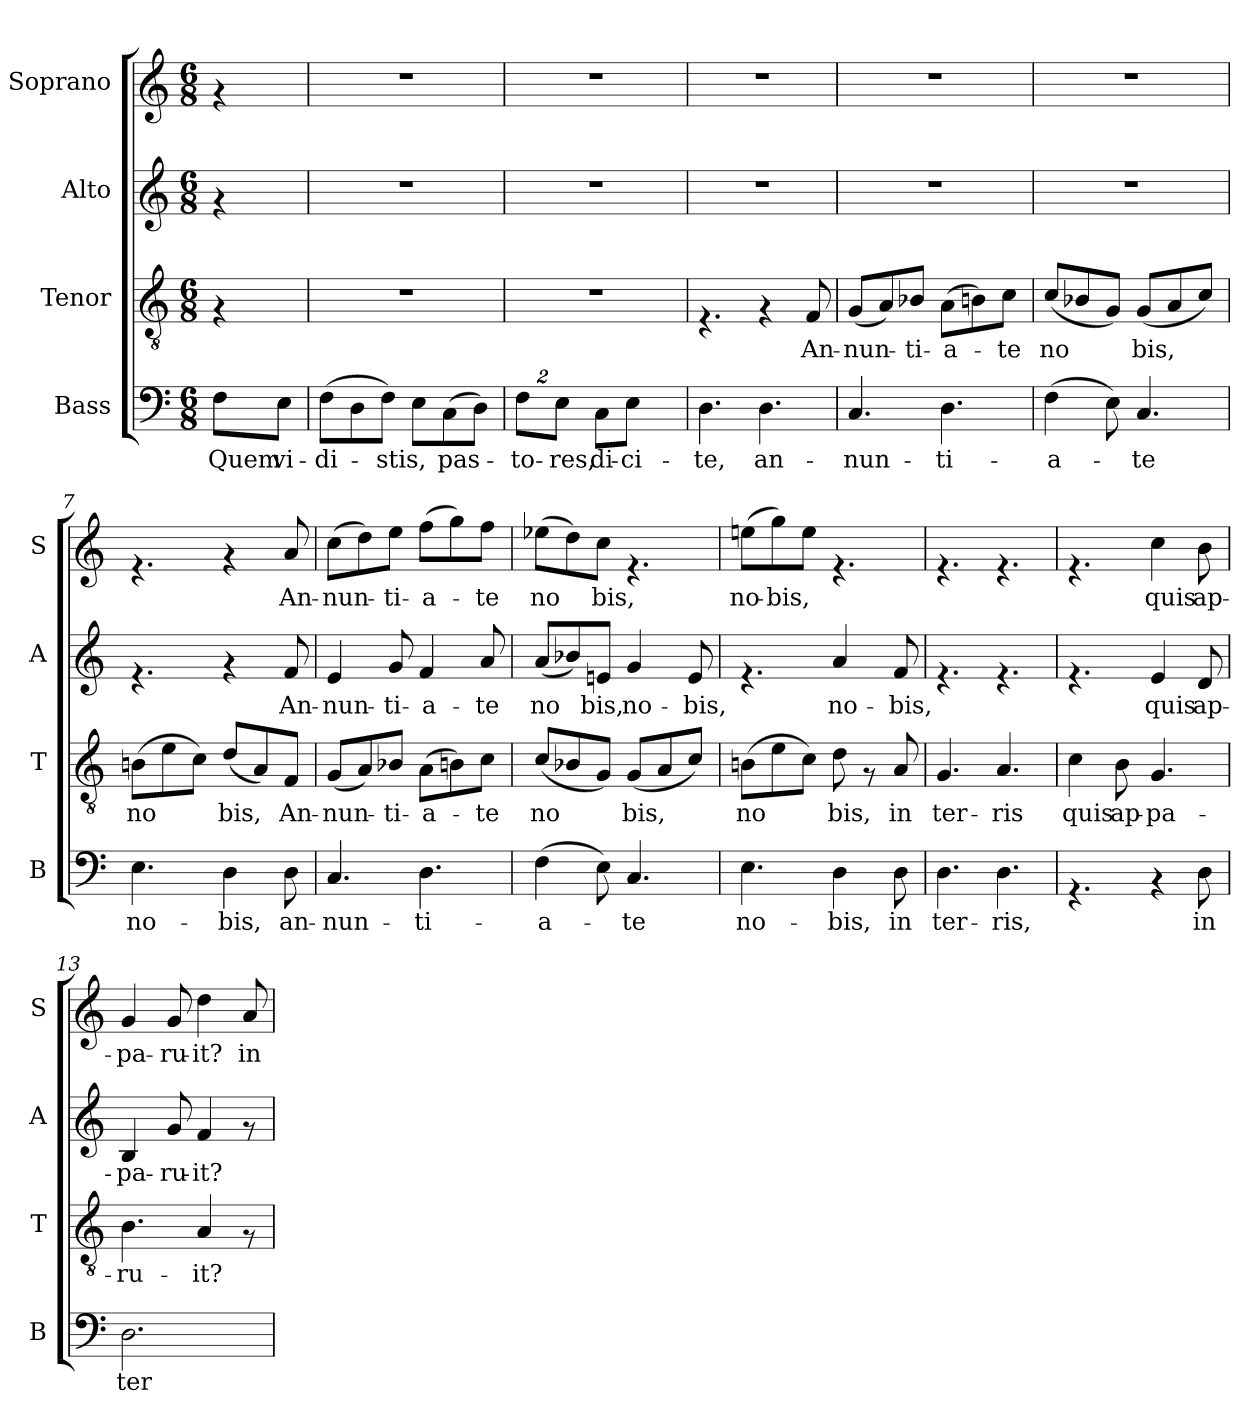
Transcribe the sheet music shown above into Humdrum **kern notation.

**kern	**text	**kern	**text	**kern	**text	**kern	**text
*part4	*part4	*part3	*part3	*part2	*part2	*part1	*part1
*staff4	*staff4	*staff3	*staff3	*staff2	*staff2	*staff1	*staff1
*I"Bass	*	*I"Tenor	*	*I"Alto	*	*I"Soprano	*
*I'B	*	*I'T	*	*I'A	*	*I'S	*
*clefF4	*	*clefGv2	*	*clefG2	*	*clefG2	*
*k[]	*	*k[]	*	*k[]	*	*k[]	*
*C:	*	*C:	*	*C:	*	*C:	*
*M6/8	*	*M6/8	*	*M6/8	*	*M6/8	*
=1	=1	=1	=1	=1	=1	=1	=1
!	!LO:LY:b	!	!	!	!	!	!
8F\L	Quem	4rF	.	4rf	.	4rf	.
!	!LO:LY:b	!	!	!	!	!	!
8E\J	vi-	.	.	.	.	.	.
=2	=2	=2	=2	=2	=2	=2	=2
!	!LO:LY:b	!	!	!	!	!	!
(>8F\L	-di-	2.r	.	2.r	.	2.r	.
8D\	.	.	.	.	.	.	.
!	!LO:LY:b	!	!	!	!	!	!
8F\J)	-stis,	.	.	.	.	.	.
8E\L	.	.	.	.	.	.	.
!	!LO:LY:b	!	!	!	!	!	!
(>8C\	pas-	.	.	.	.	.	.
8D\J)	.	.	.	.	.	.	.
=3	=3	=3	=3	=3	=3	=3	=3
!	!LO:LY:b	!	!	!	!	!	!
16%3F\L	-to-	2.r	.	2.r	.	2.r	.
!	!LO:LY:b	!	!	!	!	!	!
16%3E\J	-res,	.	.	.	.	.	.
!	!LO:LY:b	!	!	!	!	!	!
8C\L	di-	.	.	.	.	.	.
!	!LO:LY:b	!	!	!	!	!	!
8E\J	-ci-	.	.	.	.	.	.
8ryy	.	.	.	.	.	.	.
=4	=4	=4	=4	=4	=4	=4	=4
!	!LO:LY:b	!	!	!	!	!	!
4.D\	-te,	4.rF	.	2.r	.	2.r	.
!	!LO:LY:b	!	!	!	!	!	!
4.D\	an-	4rF	.	.	.	.	.
!	!	!	!LO:LY:b	!	!	!	!
.	.	8F/	An-	.	.	.	.
=5	=5	=5	=5	=5	=5	=5	=5
!	!LO:LY:b	!	!LO:LY:b	!	!	!	!
4.C/	-nun-	(<8G/L	-nun-	2.r	.	2.r	.
.	.	8A/)	.	.	.	.	.
!	!	!	!LO:LY:b	!	!	!	!
.	.	8B-X/J	-ti-	.	.	.	.
!	!LO:LY:b	!	!LO:LY:b	!	!	!	!
4.D\	-ti-	(>8A\L	-a-	.	.	.	.
.	.	8Bn\)	.	.	.	.	.
!	!	!	!LO:LY:b	!	!	!	!
.	.	8c\J	-te	.	.	.	.
=6	=6	=6	=6	=6	=6	=6	=6
!	!LO:LY:b	!	!LO:LY:b	!	!	!	!
(>4F\	-a-	(<8c/L	no	2.r	.	2.r	.
.	.	8B-X/	.	.	.	.	.
8E\)	.	8G/J)	.	.	.	.	.
!	!LO:LY:b	!	!LO:LY:b	!	!	!	!
4.C/	-te	(<8G/L	bis,	.	.	.	.
.	.	8A/	.	.	.	.	.
.	.	8c/J)	.	.	.	.	.
!!LO:LB:g=z
=7	=7	=7	=7	=7	=7	=7	=7
!	!LO:LY:b	!	!LO:LY:b	!	!	!	!
4.E\	no-	(>8Bni\L	no	4.rf	.	4.rf	.
.	.	8e\	.	.	.	.	.
.	.	8c\J)	.	.	.	.	.
!	!LO:LY:b	!	!LO:LY:b	!	!	!	!
4D\	-bis,	(<8d/L	bis,	4rf	.	4rf	.
.	.	8A/)	.	.	.	.	.
!	!LO:LY:b	!	!LO:LY:b	!	!LO:LY:b	!	!LO:LY:b
8D\	an-	8F/J	An-	8f/	An-	8a/	An-
=8	=8	=8	=8	=8	=8	=8	=8
!	!LO:LY:b	!	!LO:LY:b	!	!LO:LY:b	!	!LO:LY:b
4.C/	-nun-	(<8G/L	-nun-	4e/	-nun-	(>8cc\L	-nun-
.	.	8A/)	.	.	.	8dd\)	.
!	!	!	!LO:LY:b	!	!LO:LY:b	!	!LO:LY:b
.	.	8B-X/J	-ti-	8g/	-ti-	8ee\J	-ti-
!	!LO:LY:b	!	!LO:LY:b	!	!LO:LY:b	!	!LO:LY:b
4.D\	-ti-	(>8A\L	-a-	4f/	-a-	(>8ff\L	-a-
.	.	8Bn\)	.	.	.	8gg\)	.
!	!	!	!LO:LY:b	!	!LO:LY:b	!	!LO:LY:b
.	.	8c\J	-te	8a/	-te	8ff\J	-te
=9	=9	=9	=9	=9	=9	=9	=9
!	!LO:LY:b	!	!LO:LY:b	!	!LO:LY:b	!	!LO:LY:b
(>4F\	-a-	(<8c/L	no	(<8a/L	no	(>8ee-X\L	no
.	.	8B-X/	.	8b-X/)	.	8dd\)	.
!	!	!	!	!	!LO:LY:b	!	!LO:LY:b
8E\)	.	8G/J)	.	8en/J	bis,	8cc\J	bis,
!	!LO:LY:b	!	!LO:LY:b	!	!LO:LY:b	!	!
4.C/	-te	(<8G/L	bis,	4g/	no-	4.rf	.
.	.	8A/	.	.	.	.	.
!	!	!	!	!	!LO:LY:b	!	!
.	.	8c/J)	.	8e/	-bis,	.	.
=10	=10	=10	=10	=10	=10	=10	=10
!	!LO:LY:b	!	!LO:LY:b	!	!	!	!LO:LY:b
4.E\	no-	(>8Bni\L	no	4.rf	.	(>8eeni\L	no-
!	!	!	!	!	!	!	!LO:LY:b
.	.	8e\	.	.	.	8gg\)	-bis,
.	.	8c\J)	.	.	.	8ee\J	.
!	!LO:LY:b	!	!LO:LY:b	!	!LO:LY:b	!	!
4D\	-bis,	8d\	bis,	4a/	no-	4.rf	.
.	.	8rF	.	.	.	.	.
!	!LO:LY:b	!	!LO:LY:b	!	!LO:LY:b	!	!
8D\	in	8A/	in	8f/	-bis,	.	.
=11	=11	=11	=11	=11	=11	=11	=11
!	!LO:LY:b	!	!LO:LY:b	!	!	!	!
4.D\	ter-	4.G/	ter-	4.rf	.	4.rf	.
!	!LO:LY:b	!	!LO:LY:b	!	!	!	!
4.D\	-ris,	4.A/	-ris	4.rf	.	4.rf	.
!!LO:LB:g=z
=12	=12	=12	=12	=12	=12	=12	=12
!	!	!	!LO:LY:b	!	!	!	!
4.rAA	.	4c\	quis	4.rf	.	4.rf	.
!	!	!	!LO:LY:b	!	!	!	!
.	.	8B\	ap-	.	.	.	.
!	!	!	!LO:LY:b	!	!LO:LY:b	!	!LO:LY:b
4rAA	.	4.G/	-pa-	4e/	quis	4cc\	quis
!	!LO:LY:b	!	!	!	!LO:LY:b	!	!LO:LY:b
8D\	in	.	.	8d/	ap-	8b\	ap-
=13	=13	=13	=13	=13	=13	=13	=13
!	!LO:LY:b	!	!LO:LY:b	!	!LO:LY:b	!	!LO:LY:b
2.D\	ter-	4.B\	-ru-	4B/	-pa-	4g/	-pa-
!	!	!	!	!	!LO:LY:b	!	!LO:LY:b
.	.	.	.	8g/	-ru-	8g/	-ru-
!	!	!	!LO:LY:b	!	!LO:LY:b	!	!LO:LY:b
.	.	4A/	-it?	4f/	-it?	4dd\	-it?
!	!	!	!	!	!	!	!LO:LY:b
.	.	8rF	.	8rf	.	8a/	in
=	=	=	=	=	=	=	=
*-	*-	*-	*-	*-	*-	*-	*-
